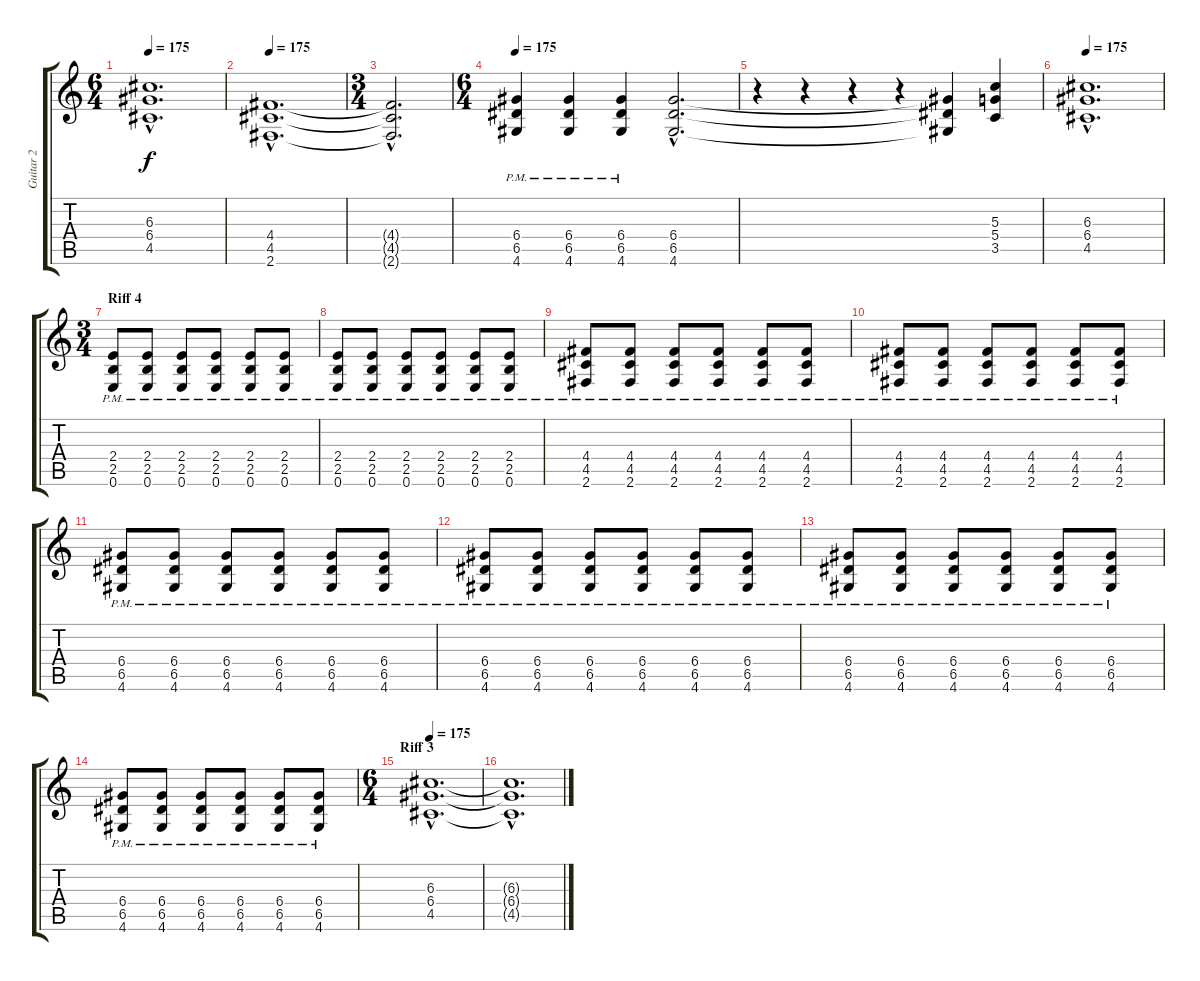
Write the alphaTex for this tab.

\track ("Guitar 2" "Guitar 2") {instrument overdrivenguitar}
\staff {score tabs}
\tuning (E4 B3 G3 D3 A2 E2) {hide}
\ts (6 4)
\tempo 175
\clef g2
\ks c
(6.3{hac t} 6.4{hac t} 4.5{hac t}).1{d dy f} |
\tempo 175
(4.4{hac} 4.5{hac} 2.6{hac}).1{d} |
\ts (3 4)
(4.4{hac t} 4.5{hac t} 2.6{hac t}).2{d} |
\ts (6 4)
\tempo 175
(6.4{pm} 6.5{pm} 4.6).4 (6.4{pm} 6.5{pm} 4.6).4 (6.4{pm} 6.5{pm} 4.6).4 (6.4{hac} 6.5{hac} 4.6{hac}).2{d} |
r.4 r.4 r.4 r.4 (6.4{t} 6.5{t} 4.6{t}).4 (5.3 5.4 3.5).4 |
\tempo 175
(6.3{hac} 6.4{hac} 4.5{hac}).1{d} |
\ts (3 4)
\section ("" "Riff 4")
(2.4{pm} 2.5{pm} 0.6).8 (2.4{pm} 2.5{pm} 0.6).8 (2.4{pm} 2.5{pm} 0.6).8 (2.4{pm} 2.5{pm} 0.6).8 (2.4{pm} 2.5{pm} 0.6).8 (2.4{pm} 2.5{pm} 0.6).8 |
(2.4{pm} 2.5{pm} 0.6).8 (2.4{pm} 2.5{pm} 0.6).8 (2.4{pm} 2.5{pm} 0.6).8 (2.4{pm} 2.5{pm} 0.6).8 (2.4{pm} 2.5{pm} 0.6).8 (2.4{pm} 2.5{pm} 0.6).8 |
(4.4{pm} 4.5{pm} 2.6).8 (4.4{pm} 4.5{pm} 2.6).8 (4.4{pm} 4.5{pm} 2.6).8 (4.4{pm} 4.5{pm} 2.6).8 (4.4{pm} 4.5{pm} 2.6).8 (4.4{pm} 4.5{pm} 2.6).8 |
(4.4{pm} 4.5{pm} 2.6).8 (4.4{pm} 4.5{pm} 2.6).8 (4.4{pm} 4.5{pm} 2.6).8 (4.4{pm} 4.5{pm} 2.6).8 (4.4{pm} 4.5{pm} 2.6).8 (4.4{pm} 4.5{pm} 2.6).8 |
(6.4{pm} 6.5{pm} 4.6).8 (6.4{pm} 6.5{pm} 4.6).8 (6.4{pm} 6.5{pm} 4.6).8 (6.4{pm} 6.5{pm} 4.6).8 (6.4{pm} 6.5{pm} 4.6).8 (6.4{pm} 6.5{pm} 4.6).8 |
(6.4{pm} 6.5{pm} 4.6).8 (6.4{pm} 6.5{pm} 4.6).8 (6.4{pm} 6.5{pm} 4.6).8 (6.4{pm} 6.5{pm} 4.6).8 (6.4{pm} 6.5{pm} 4.6).8 (6.4{pm} 6.5{pm} 4.6).8 |
(6.4{pm} 6.5{pm} 4.6).8 (6.4{pm} 6.5{pm} 4.6).8 (6.4{pm} 6.5{pm} 4.6).8 (6.4{pm} 6.5{pm} 4.6).8 (6.4{pm} 6.5{pm} 4.6).8 (6.4{pm} 6.5{pm} 4.6).8 |
(6.4{pm} 6.5{pm} 4.6).8 (6.4{pm} 6.5{pm} 4.6).8 (6.4{pm} 6.5{pm} 4.6).8 (6.4{pm} 6.5{pm} 4.6).8 (6.4{pm} 6.5{pm} 4.6).8 (6.4{pm} 6.5{pm} 4.6).8 |
\ts (6 4)
\section ("" "Riff 3")
\tempo 175
(6.3{hac} 6.4{hac} 4.5{hac}).1{d} |
(6.3{hac t} 6.4{hac t} 4.5{hac t}).1{d}
